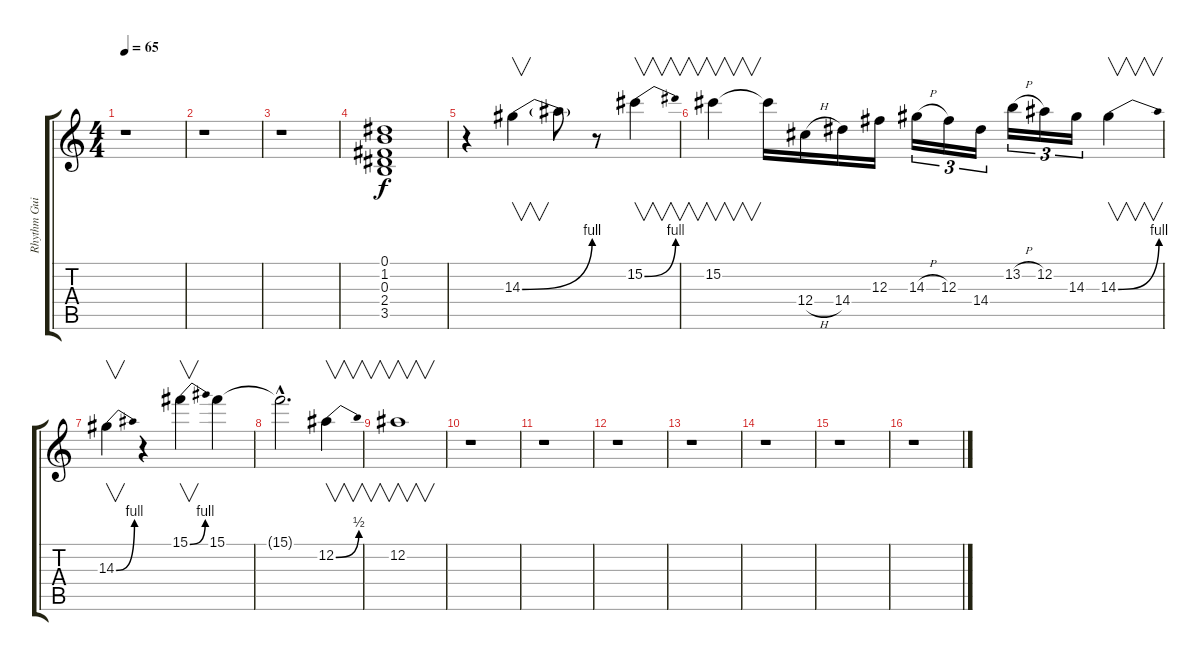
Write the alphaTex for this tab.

\track ("Rhythm Guitar Elec" "Rhythm Gui") {instrument overdrivenguitar}
\staff {score tabs}
\tuning (Eb4 Bb3 Gb3 Db3 Ab2 Eb2) {hide}
\ts (4 4)
\tempo 65
\clef g2
\ks c
r.1{dy f} |
r.1 |
r.1 |
(0.1 1.2 0.3 2.4 3.5).1 |
r.4 14.3{be (bend 0 0 60 4)}.4{v} 14.3{t}.8 r.8 15.2{be (bend 0 0 60 4)}.4{v} |
15.2.4{v} 15.2{t}.16 12.4{h}.16 14.4.16 12.3.16 14.3{h}.16{tu (3 2)} 12.3.16{tu (3 2)} 14.4.16{tu (3 2)} 13.2{h}.16{tu (3 2)} 12.2.16{tu (3 2)} 14.3.16{tu (3 2)} 14.3{be (bend 0 0 60 4)}.4{v} |
14.3{be (bend 0 0 60 4)}.4{v} r.4 15.1{be (bend 0 0 60 4)}.4{v} 15.1.4 |
15.1{hac t}.2{d} 12.2{be (bend 0 0 60 2)}.4{v} |
12.2.1{v} |
r.1 |
r.1 |
r.1 |
r.1 |
r.1 |
r.1 |
r.1
